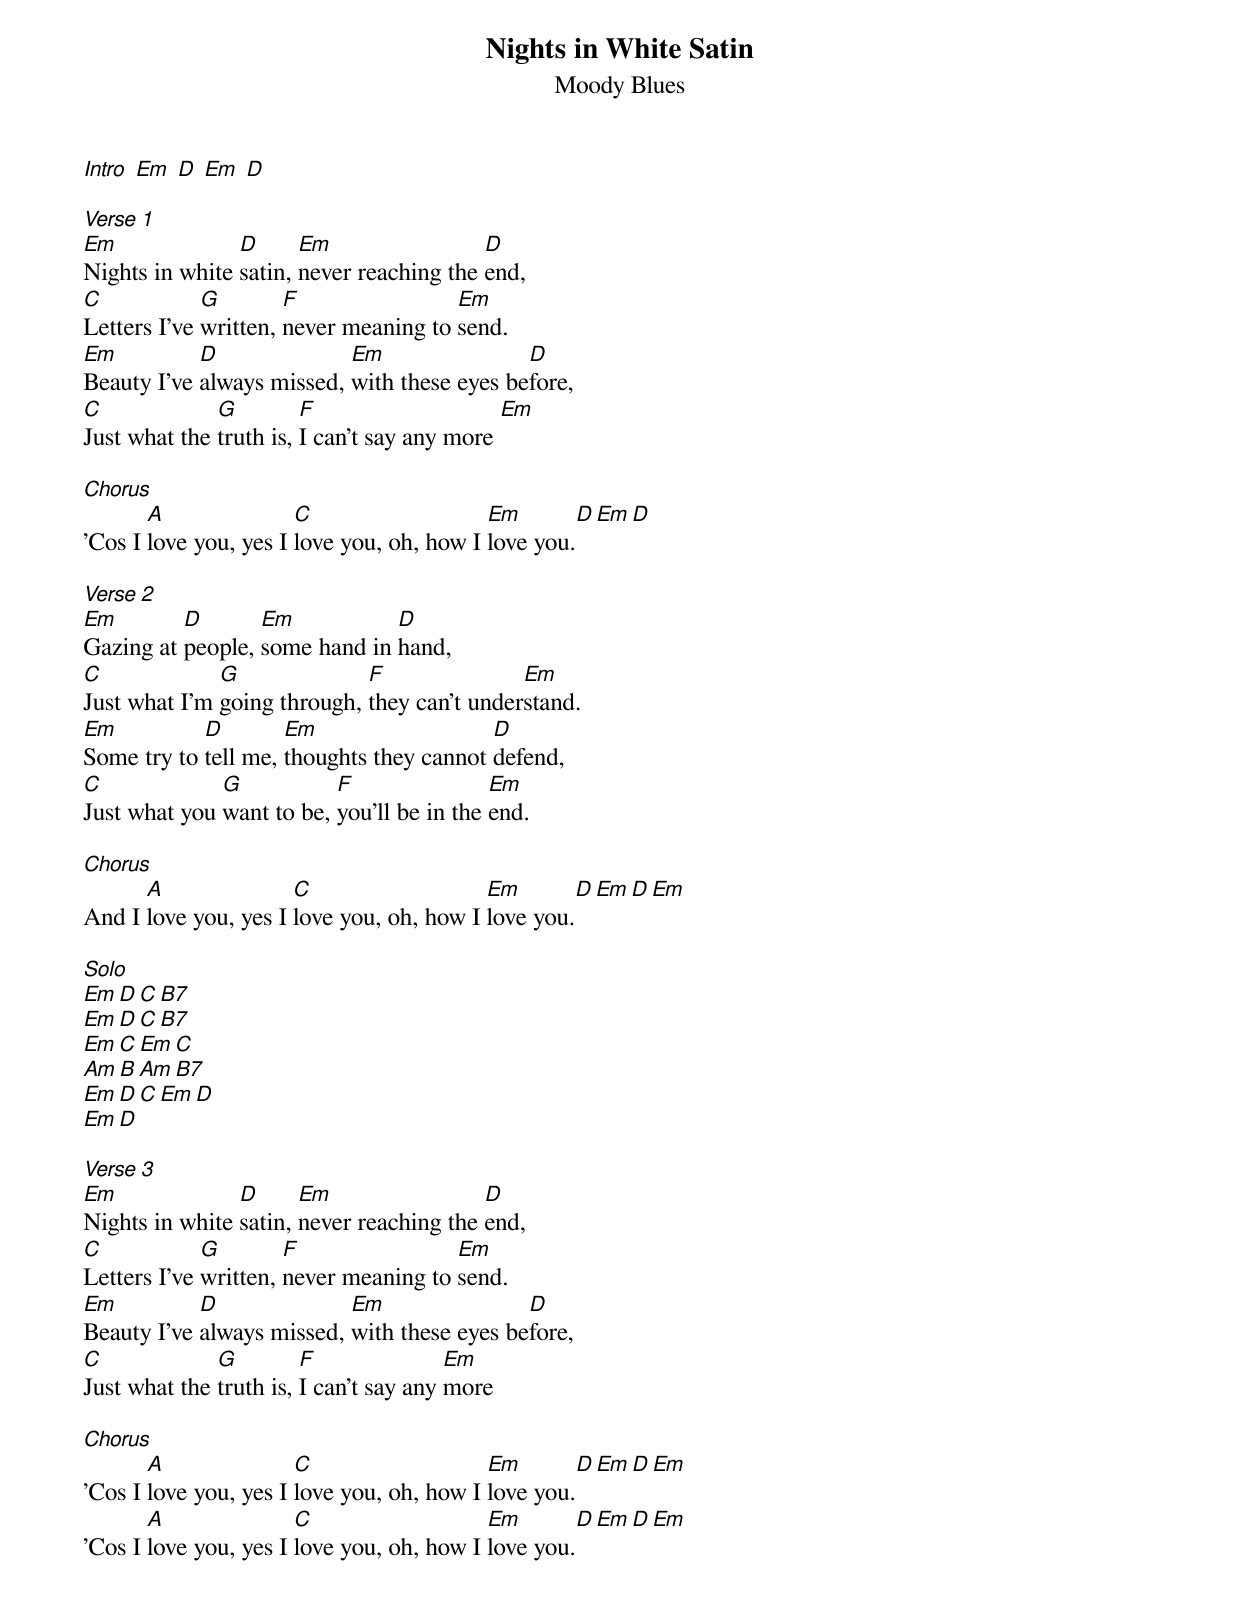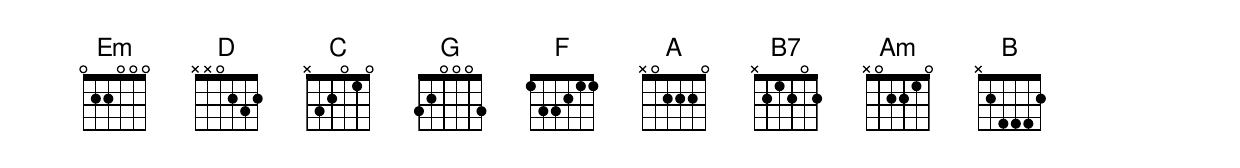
{title:Nights in White Satin}
{subtitle:Moody Blues}
[Intro] [Em] [D] [Em] [D]

[Verse 1]
[Em]Nights in white [D]satin, [Em]never reaching the [D]end,
[C]Letters I've [G]written, [F]never meaning to [Em]send.
[Em]Beauty I've [D]always missed, [Em]with these eyes be[D]fore,
[C]Just what the [G]truth is, [F]I can't say any more [Em]

[Chorus]
'Cos I [A]love you, yes I [C]love you, oh, how I [Em]love you.[D][Em][D]

[Verse 2]
[Em]Gazing at [D]people, [Em]some hand in [D]hand,
[C]Just what I'm [G]going through, [F]they can't under[Em]stand.
[Em]Some try to [D]tell me, [Em]thoughts they cannot [D]defend,
[C]Just what you [G]want to be, [F]you'll be in the [Em]end.

[Chorus]
And I [A]love you, yes I [C]love you, oh, how I [Em]love you.[D][Em][D][Em]

[Solo]
[Em][D][C][B7]
[Em][D][C][B7]
[Em][C][Em][C]
[Am][B][Am][B7]
[Em][D][C][Em][D]
[Em][D]

[Verse 3]
[Em]Nights in white [D]satin, [Em]never reaching the [D]end,
[C]Letters I've [G]written, [F]never meaning to [Em]send.
[Em]Beauty I've [D]always missed, [Em]with these eyes be[D]fore,
[C]Just what the [G]truth is, [F]I can't say any [Em]more

[Chorus]
'Cos I [A]love you, yes I [C]love you, oh, how I [Em]love you.[D][Em][D][Em]
'Cos I [A]love you, yes I [C]love you, oh, how I [Em]love you.[D][Em][D][Em]
